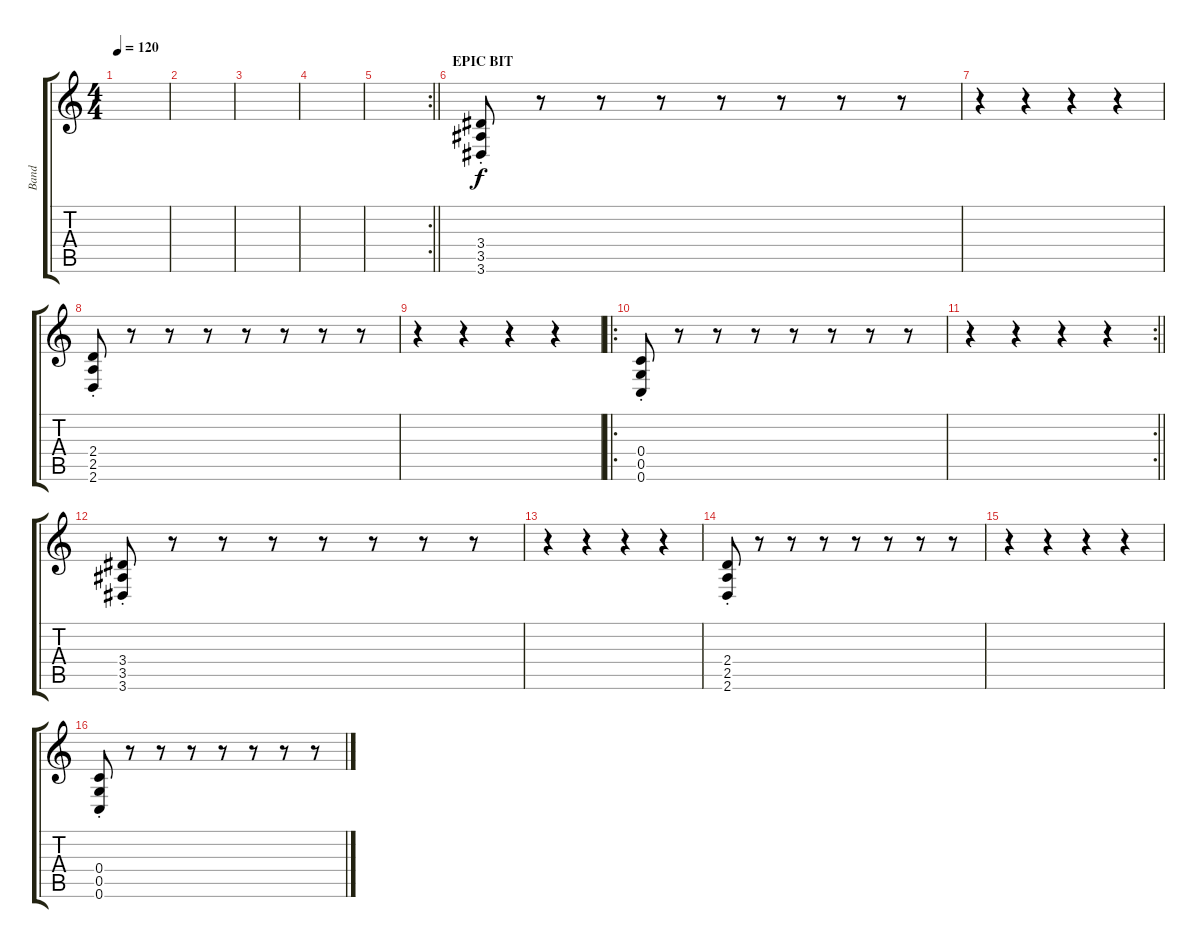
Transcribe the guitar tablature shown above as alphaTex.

\track ("Band" "Band") {instrument distortionguitar}
\staff {score tabs}
\tuning (D4 A3 F3 C3 G2 C2) {hide}
\ts (4 4)
\tempo 120
\clef g2
\ks c
|
|
|
|
\rc 2
\barLineRight lightlight
|
\section ("" "EPIC BIT")
(3.4 3.5 3.6{st}).8 r.8 r.8 r.8 r.8 r.8 r.8 r.8 |
r.4 r.4 r.4 r.4 |
(2.4 2.5 2.6{st}).8 r.8 r.8 r.8 r.8 r.8 r.8 r.8 |
r.4 r.4 r.4 r.4 |
\ro
(0.4{st} 0.5 0.6).8 r.8 r.8 r.8 r.8 r.8 r.8 r.8 |
\rc 2
\barLineRight lightlight
r.4 r.4 r.4 r.4 |
(3.4 3.5 3.6{st}).8 r.8 r.8 r.8 r.8 r.8 r.8 r.8 |
r.4 r.4 r.4 r.4 |
(2.4 2.5 2.6{st}).8 r.8 r.8 r.8 r.8 r.8 r.8 r.8 |
r.4 r.4 r.4 r.4 |
(0.4{st} 0.5 0.6).8 r.8 r.8 r.8 r.8 r.8 r.8 r.8
